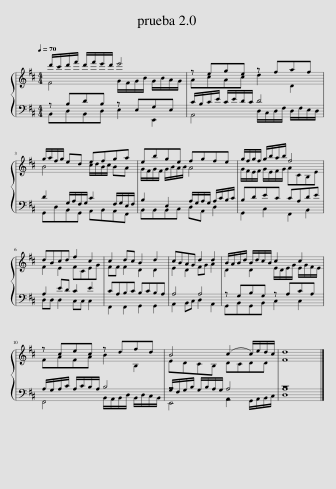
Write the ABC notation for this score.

X:1
%%score { ( 1 2 ) | ( 3 4 5 6 ) }
L:1/8
Q:1/4=70
M:4/4
I:linebreak $
K:D
V:1 treble
V:2 treble
V:3 bass
V:4 bass
V:5 bass
V:6 bass
V:1
 d'/c'/d'/f'/ d'/f'/e'/d'/ e'4 | z ege z faf |$ g/a/f/g/ ed efga | ebge fgfe | g/f/g/f/ g/b/a/b/ f4 |$ %5
 dBcd f2 c2 | c2 dc B2 d2 | cBAG d2 d2 | B/A/B/d/ B/d/c/B/ c2 c2 |$ z cec z dfd | %10
 B4 (c2 c/)e/d/c/ | d8 |] %12
V:2
 F4 G/F/G/B/ G/B/A/G/ | AcAc d2 D2 |$ B4 c/d/B/c/ BA | G/F/G/F/ G/B/A/B/ A4 | G/F/E/F/ G/E/F/G/ ACB,E |$ %5
 F2 E2 FCEG | FF F2 D2 D2 | E2 D2 FG A2 | D2 D2 E/D/E/G/ E/G/F/E/ |$ FAFA B2 B,2 | %10
 EDCB, DCDD | F8 |] %12
V:3
 z B,DB, z E,G,E, | C/B,/C/E/ C/E/D/C/ D4 |$ D2 G,/A,/F,/G,/ C2 F,/G,/E,/F,/ | B,2 E,2 A,/G,/A,/G,/ A,/C/B,/C/ | B,DEC CA,DE |$ %5
 A,2 ED C2 E2 | CA,B,C B,CB,A, | A,4 A,4 | z G,B,G, z A,CA, |$ A,/G,/A,/C/ A,/C/B,/A,/ B,4 | %10
 z4 A,4 | z8 |] %12
V:4
 B,,D,B,,D, E,2 E,,2 | A,,4 D,/C,/D,/F,/ D,/F,/E,/D,/ |$ x8 | x8 | x8 |$ %5
 D,D, D,2 C,C, C,2 | F,,2 F,,2 G,,2 G,,2 | A,,2 B,,C, D,2 A,,2 | G,,B,,G,,B,, C,2 C,2 |$ F,,4 B,,/A,,/B,,/D,/ B,,/D,/C,/B,,/ | %10
 E,,4 A,,2 G,,/A,,/B,,/C,/ | D,8 |] %12
V:5
 x8 | x8 |$ G,,D,B,,G,, A,,B,,A,,F,, | B,,B,,B,,C, D,A,, D,2 | G,,2 C,2 F,,2 B,,2 |$ %5
 x8 | x8 | x8 | x8 |$ x8 | %10
 x4 z4 | x8 |] %12
V:6
 x8 | x8 |$ x8 | x8 | x8 |$ %5
 x8 | x8 | x8 | x8 |$ x8 | %10
 G,/F,/G,/B,/ G,/B,/A,/G,/ x4 | A,8 |] %12
